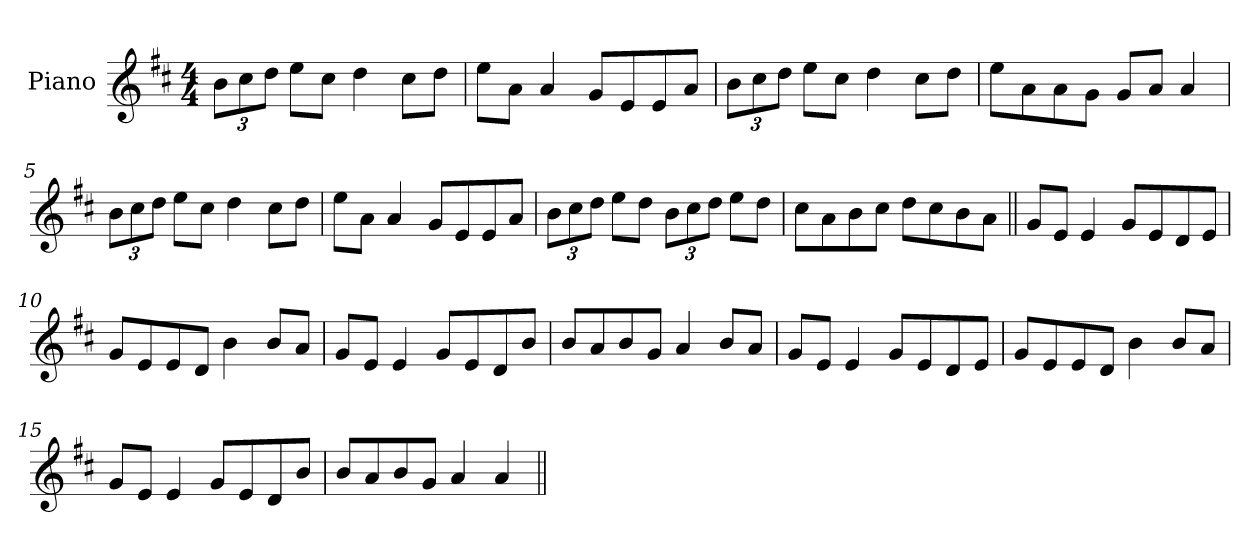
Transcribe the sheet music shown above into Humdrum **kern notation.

**kern
*part1
*staff1
*I"Piano
*I'Pno
*clefG2
*k[f#c#]
*A:mix
*M4/4
=1
12b\L
12cc#\
12dd\J
8ee\L
8cc#\J
4dd\
8cc#\L
8dd\J
=2
8ee\L
8a\J
4a/
8g/L
8e/
8e/
8a/J
=3
12b\L
12cc#\
12dd\J
8ee\L
8cc#\J
4dd\
8cc#\L
8dd\J
=4
8ee\L
8a\
8a\
8g\J
8g/L
8a/J
4a/
!!LO:LB:g=z
=5
12b\L
12cc#\
12dd\J
8ee\L
8cc#\J
4dd\
8cc#\L
8dd\J
=6
8ee\L
8a\J
4a/
8g/L
8e/
8e/
8a/J
=7
12b\L
12cc#\
12dd\J
8ee\L
8dd\J
12b\L
12cc#\
12dd\J
8ee\L
8dd\J
=8
8cc#\L
8a\
8b\
8cc#\J
8dd\L
8cc#\
8b\
8a\J
!!LO:LB:g=z
=9||
8g/L
8e/J
4e/
8g/L
8e/
8d/
8e/J
=10
8g/L
8e/
8e/
8d/J
4b\
8b/L
8a/J
=11
8g/L
8e/J
4e/
8g/L
8e/
8d/
8b/J
=12
8b/L
8a/
8b/
8g/J
4a/
8b/L
8a/J
=13
8g/L
8e/J
4e/
8g/L
8e/
8d/
8e/J
!!LO:LB:g=z
=14
8g/L
8e/
8e/
8d/J
4b\
8b/L
8a/J
=15
8g/L
8e/J
4e/
8g/L
8e/
8d/
8b/J
=16
8b/L
8a/
8b/
8g/J
4a/
4a/
=||
*-
